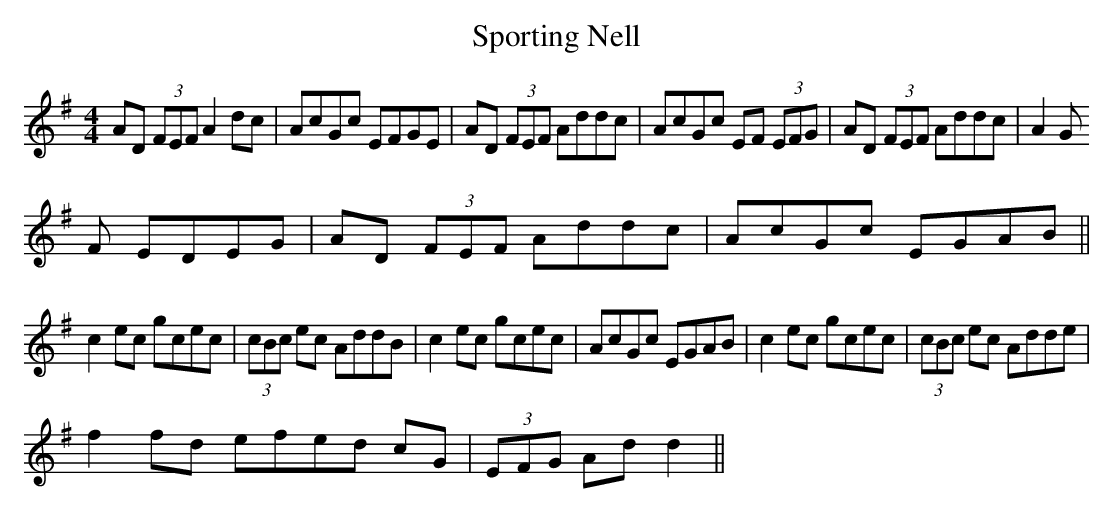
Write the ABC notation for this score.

X:1
T:Sporting Nell
M:4/4
L:1/8
K:G
AD (3FEF A2 dc|AcGc EFGE|AD (3FEF Addc|AcGc EF (3EFG|AD (3FEF Addc|A2 G=
F EDEG|AD (3FEF Addc|AcGc EGAB||
c2 ec gcec|(3cBc ec AddB|c2 ec gcec|AcGc EGAB|c2 ec gcec|(3cBc ec Adde|=
f2 fd efed cG|(3EFG Ad d2||
